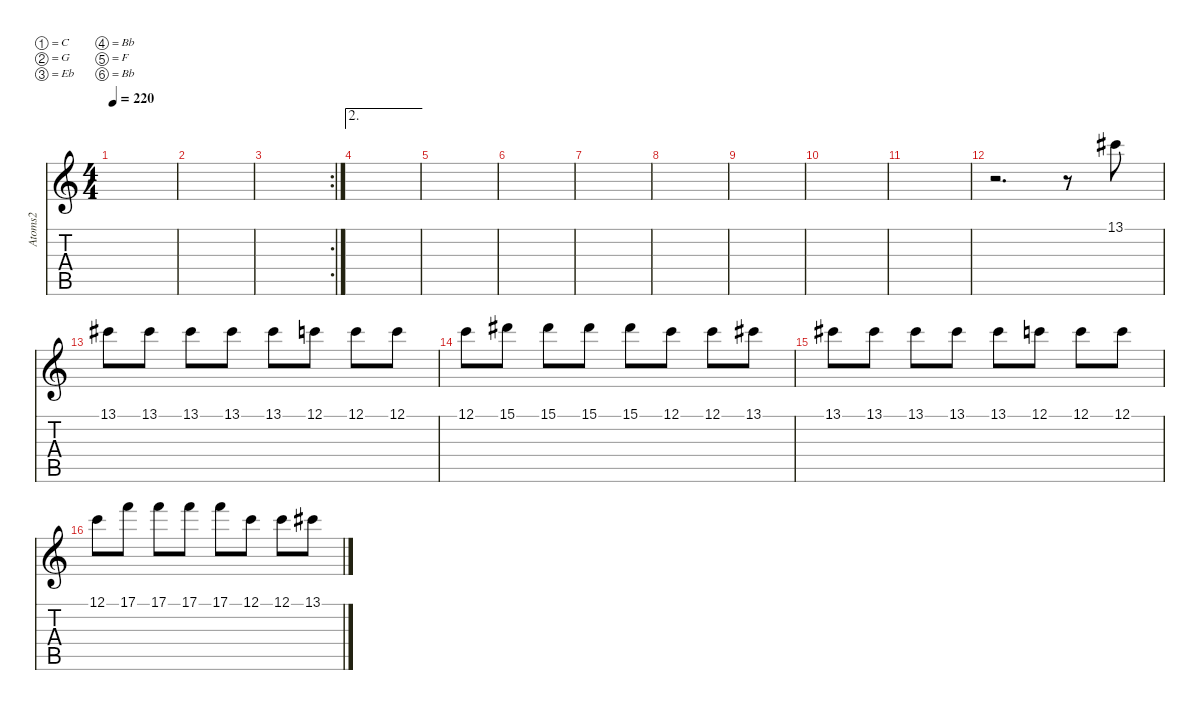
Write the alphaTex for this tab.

\defaultSystemsLayout 4
\hideDynamics
\bracketExtendMode nobrackets
\otherSystemsTrackNameOrientation horizontal
\track ("Atomos2" "Atoms2") {instrument overdrivenguitar}
\staff {score tabs}
\tuning (C4 G3 Eb3 Bb2 F2 Bb1)
\ts (4 4)
\tempo 220
\clef g2
\ks c
|
|
\rc 2
|
\ae 2
|
|
|
|
|
|
|
|
r.2{d beam Down} r.8{beam Down} 13.1{acc #}.8{beam Down} |
13.1{acc #}.8{beam Down} 13.1{acc #}.8{beam Down} 13.1{acc #}.8{beam Down} 13.1{acc #}.8{beam Down} 13.1{acc #}.8{beam Down} 12.1.8{beam Down} 12.1.8{beam Down} 12.1.8{beam Down} |
12.1.8{beam Down} 15.1{acc #}.8{beam Down} 15.1{acc #}.8{beam Down} 15.1{acc #}.8{beam Down} 15.1{acc #}.8{beam Down} 12.1.8{beam Down} 12.1.8{beam Down} 13.1{acc #}.8{beam Down} |
13.1{acc #}.8{beam Down} 13.1{acc #}.8{beam Down} 13.1{acc #}.8{beam Down} 13.1{acc #}.8{beam Down} 13.1{acc #}.8{beam Down} 12.1.8{beam Down} 12.1.8{beam Down} 12.1.8{beam Down} |
12.1.8{beam Down} 17.1.8{beam Down} 17.1.8{beam Down} 17.1.8{beam Down} 17.1.8{beam Down} 12.1.8{beam Down} 12.1.8{beam Down} 13.1{acc #}.8{beam Down}
